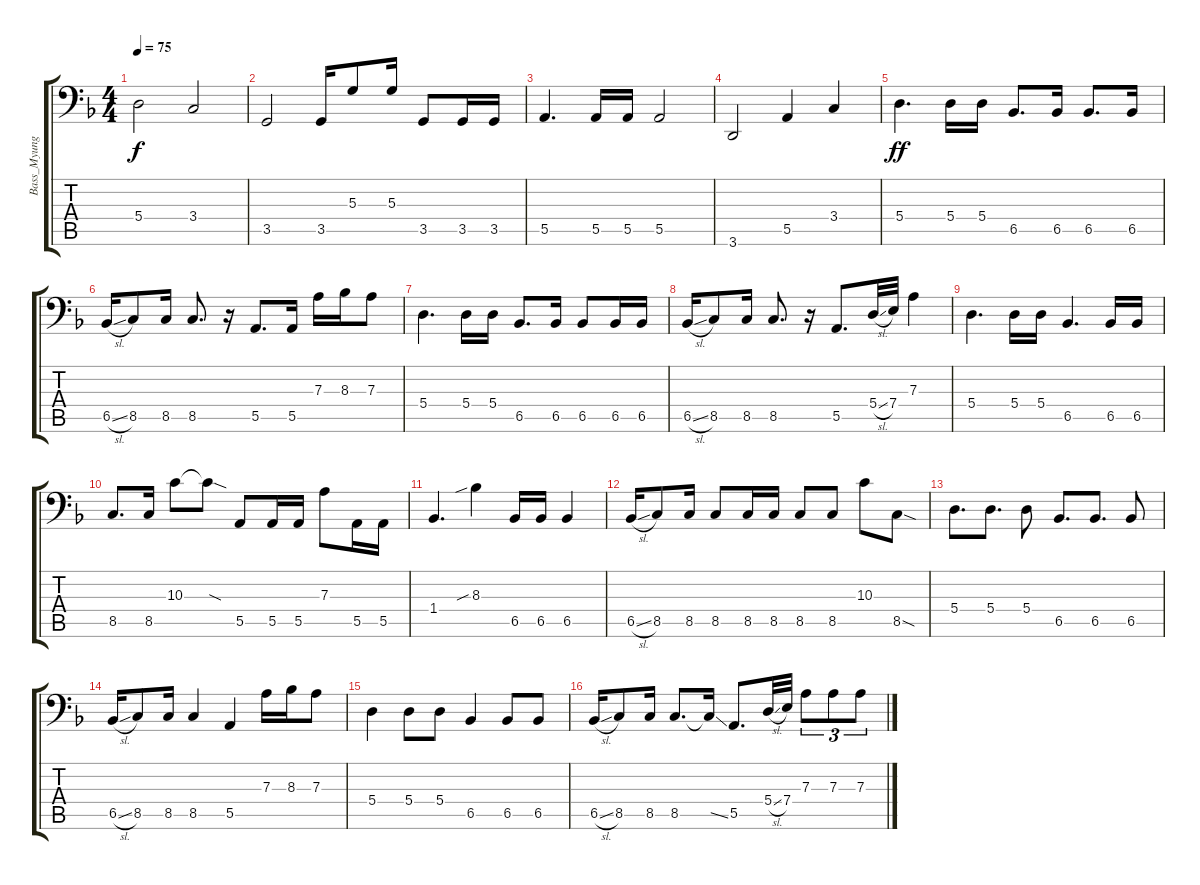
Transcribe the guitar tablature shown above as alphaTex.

\track ("Bass_Myung" "Bass_Myung") {instrument electricbassfinger}
\staff {score tabs}
\tuning (B2 G2 D2 A1 E1 B0) {hide}
\ts (4 4)
\tempo 75
\clef f4
\ks f
5.4.2{dy f} 3.4.2 |
3.5.2 3.5.16 5.3.8 5.3.16 3.5.8 3.5.16 3.5.16 |
5.5.4{d} 5.5.16 5.5.16 5.5.2 |
3.6.2 5.5.4 3.4.4 |
5.4.4{d dy ff} 5.4.16 5.4.16 6.5.8{d} 6.5.16 6.5.8{d} 6.5.16 |
6.5{sl}.16 8.5.8 8.5.16 8.5.8{d} r.16 5.5.8{d} 5.5.16 7.3.16 8.3.16 7.3.8 |
5.4.4{d} 5.4.16 5.4.16 6.5.8{d} 6.5.16 6.5.8 6.5.16 6.5.16 |
6.5{sl}.16 8.5.8 8.5.16 8.5.8{d} r.16 5.5.8{d} 5.4{sl}.32 7.4.32 7.3.4 |
5.4.4{d} 5.4.16 5.4.16 6.5.4{d} 6.5.16 6.5.16 |
8.5.8{d} 8.5.16 10.3.8 10.3{sod t}.8 5.5.8 5.5.16 5.5.16 7.3.8 5.5.16 5.5.16 |
1.4.4{d} 8.3{sib}.4 6.5.16 6.5.16 6.5.4 |
6.5{sl}.16 8.5.8 8.5.16 8.5.8 8.5.16 8.5.16 8.5.8 8.5.8 10.3.8 8.5{sod}.8 |
5.4.8{d} 5.4.8{d} 5.4.8 6.5.8{d} 6.5.8{d} 6.5.8 |
6.5{sl}.16 8.5.8 8.5.16 8.5.4 5.5.4 7.3.16 8.3.16 7.3.8 |
5.4.4 5.4.8 5.4.8 6.5.4 6.5.8 6.5.8 |
6.5{sl}.16 8.5.8 8.5.16 8.5.8{d} 8.5{ss t}.16 5.5.8{d} 5.4{sl}.32 7.4.32 7.3.8{tu (3 2)} 7.3.8{tu (3 2)} 7.3.8{tu (3 2)}
